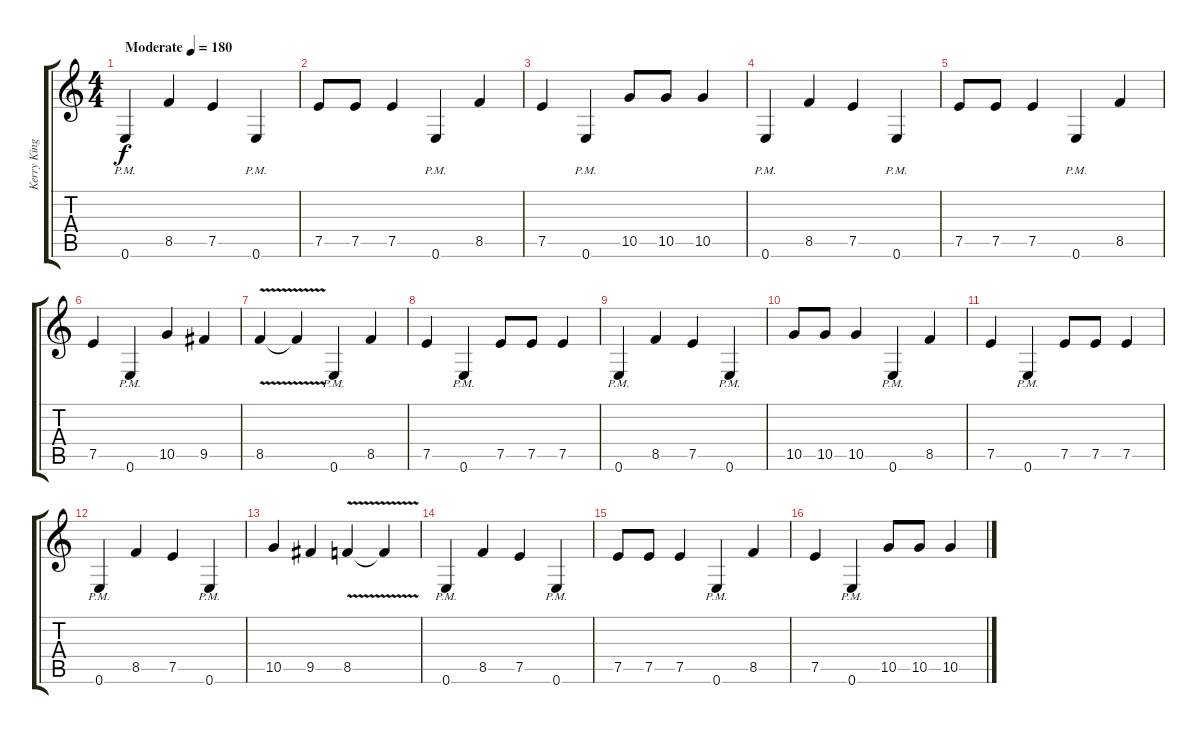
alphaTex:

\track ("Kerry King" "Kerry King") {instrument distortionguitar}
\staff {score tabs}
\tuning (E4 B3 G3 D3 A2 E2) {hide}
\ts (4 4)
\tempo (180 "Moderate")
\clef g2
\ks c
0.6{pm}.4{dy f instrument overdrivenguitar} 8.5.4 7.5.4 0.6{pm}.4 |
7.5.8 7.5.8 7.5.4 0.6{pm}.4 8.5.4 |
7.5.4 0.6{pm}.4 10.5.8 10.5.8 10.5.4 |
0.6{pm}.4 8.5.4 7.5.4 0.6{pm}.4 |
7.5.8 7.5.8 7.5.4 0.6{pm}.4 8.5.4 |
7.5.4 0.6{pm}.4 10.5.4 9.5.4 |
8.5{v}.4 8.5{t}.4 0.6{pm}.4 8.5.4 |
7.5.4 0.6{pm}.4 7.5.8 7.5.8 7.5.4 |
0.6{pm}.4 8.5.4 7.5.4 0.6{pm}.4 |
10.5.8 10.5.8 10.5.4 0.6{pm}.4 8.5.4 |
7.5.4 0.6{pm}.4 7.5.8 7.5.8 7.5.4 |
0.6{pm}.4 8.5.4 7.5.4 0.6{pm}.4 |
10.5.4 9.5.4 8.5{v}.4 8.5{t}.4 |
0.6{pm}.4 8.5.4 7.5.4 0.6{pm}.4 |
7.5.8 7.5.8 7.5.4 0.6{pm}.4 8.5.4 |
7.5.4 0.6{pm}.4 10.5.8 10.5.8 10.5.4
